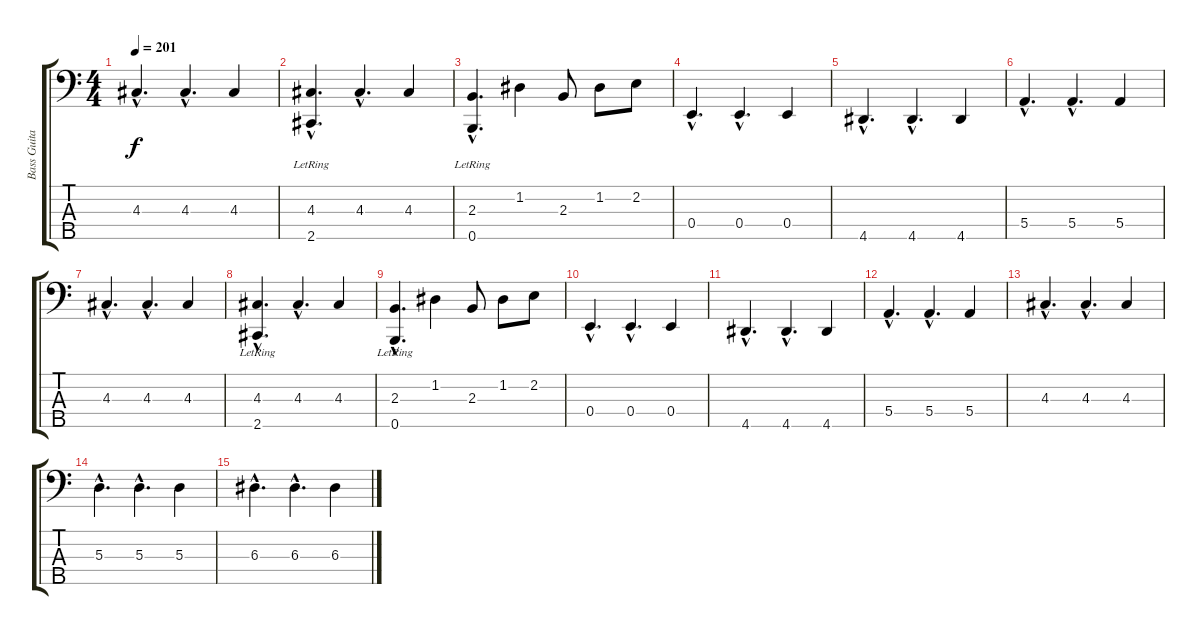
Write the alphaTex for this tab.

\track ("Bass Guitar" "Bass Guita") {instrument electricbassfinger}
\staff {score tabs}
\tuning (G2 D2 A1 E1 B0) {hide}
\ts (4 4)
\tempo 201
\clef f4
\ks c
4.3{hac}.4{d dy f} 4.3{hac}.4{d} 4.3.4 |
(4.3{hac} 2.5{hac lr}).4{d} 4.3{hac}.4{d} 4.3.4 |
(2.3{hac} 0.5{hac lr}).4{d} 1.2.4 2.3.8 1.2.8 2.2.8 |
0.4{hac}.4{d} 0.4{hac}.4{d} 0.4.4 |
4.5{hac}.4{d} 4.5{hac}.4{d} 4.5.4 |
5.4{hac}.4{d} 5.4{hac}.4{d} 5.4.4 |
4.3{hac}.4{d} 4.3{hac}.4{d} 4.3.4 |
(4.3{hac} 2.5{hac lr}).4{d} 4.3{hac}.4{d} 4.3.4 |
(2.3{hac} 0.5{hac lr}).4{d} 1.2.4 2.3.8 1.2.8 2.2.8 |
0.4{hac}.4{d} 0.4{hac}.4{d} 0.4.4 |
4.5{hac}.4{d} 4.5{hac}.4{d} 4.5.4 |
5.4{hac}.4{d} 5.4{hac}.4{d} 5.4.4 |
4.3{hac}.4{d} 4.3{hac}.4{d} 4.3.4 |
5.3{hac}.4{d} 5.3{hac}.4{d} 5.3.4 |
6.3{hac}.4{d} 6.3{hac}.4{d} 6.3.4
